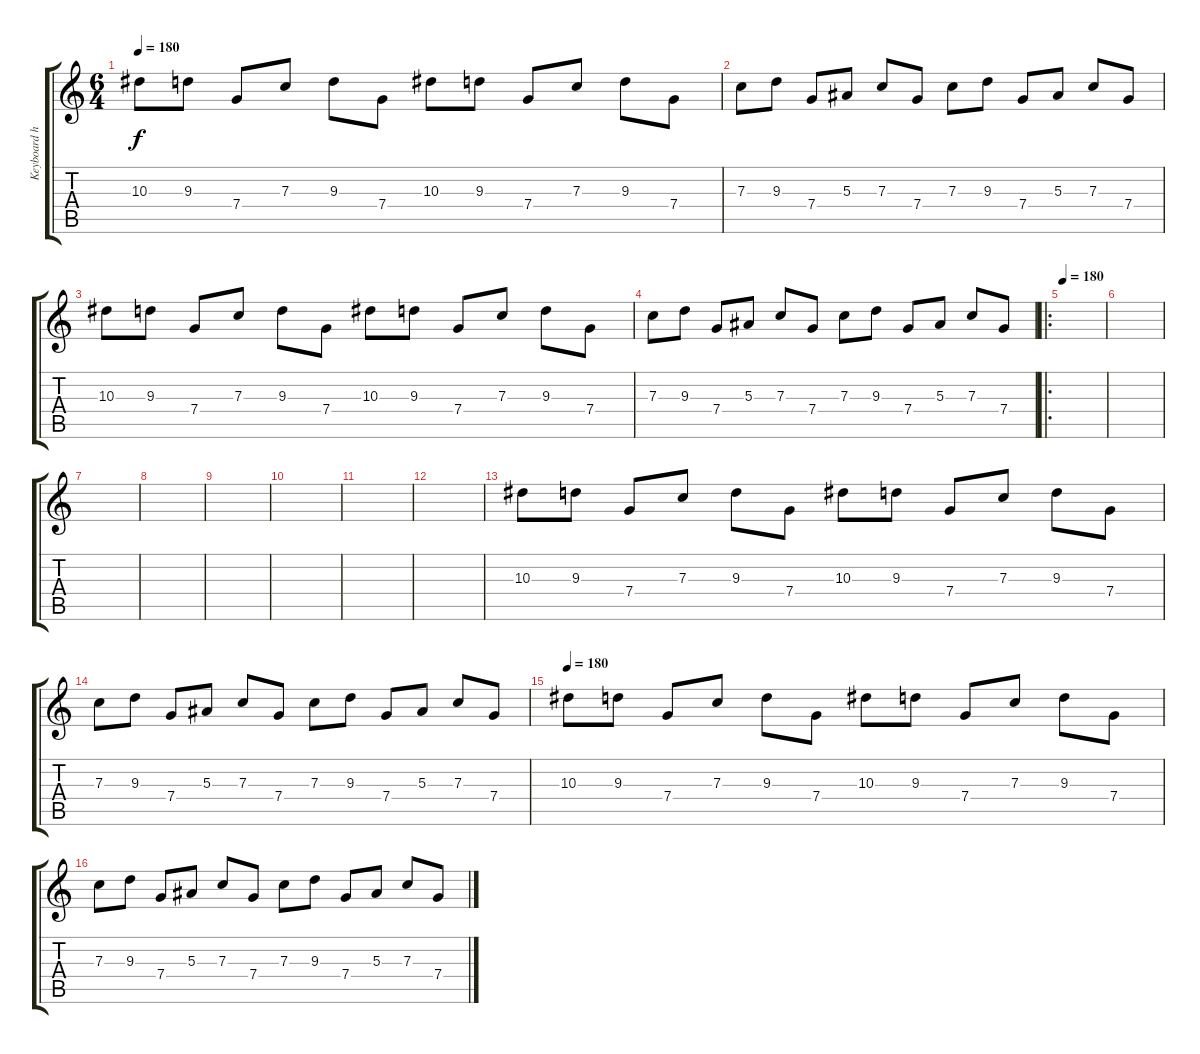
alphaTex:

\track ("Keyboard hight" "Keyboard h") {instrument acousticgrandpiano}
\staff {score tabs}
\tuning (D5 A4 F4 C4 G3 D3) {hide}
\ts (6 4)
\tempo 180
\clef g2
\ks c
10.3.8{dy f} 9.3.8 7.4.8 7.3.8 9.3.8 7.4.8 10.3.8 9.3.8 7.4.8 7.3.8 9.3.8 7.4.8 |
7.3.8 9.3.8 7.4.8 5.3.8 7.3.8 7.4.8 7.3.8 9.3.8 7.4.8 5.3.8 7.3.8 7.4.8 |
10.3.8 9.3.8 7.4.8 7.3.8 9.3.8 7.4.8 10.3.8 9.3.8 7.4.8 7.3.8 9.3.8 7.4.8 |
7.3.8 9.3.8 7.4.8 5.3.8 7.3.8 7.4.8 7.3.8 9.3.8 7.4.8 5.3.8 7.3.8 7.4.8 |
\ro
\tempo 180
|
|
|
|
|
|
|
|
10.3.8 9.3.8 7.4.8 7.3.8 9.3.8 7.4.8 10.3.8 9.3.8 7.4.8 7.3.8 9.3.8 7.4.8 |
7.3.8 9.3.8 7.4.8 5.3.8 7.3.8 7.4.8 7.3.8 9.3.8 7.4.8 5.3.8 7.3.8 7.4.8 |
\tempo 180
10.3.8 9.3.8 7.4.8 7.3.8 9.3.8 7.4.8 10.3.8 9.3.8 7.4.8 7.3.8 9.3.8 7.4.8 |
7.3.8 9.3.8 7.4.8 5.3.8 7.3.8 7.4.8 7.3.8 9.3.8 7.4.8 5.3.8 7.3.8 7.4.8
